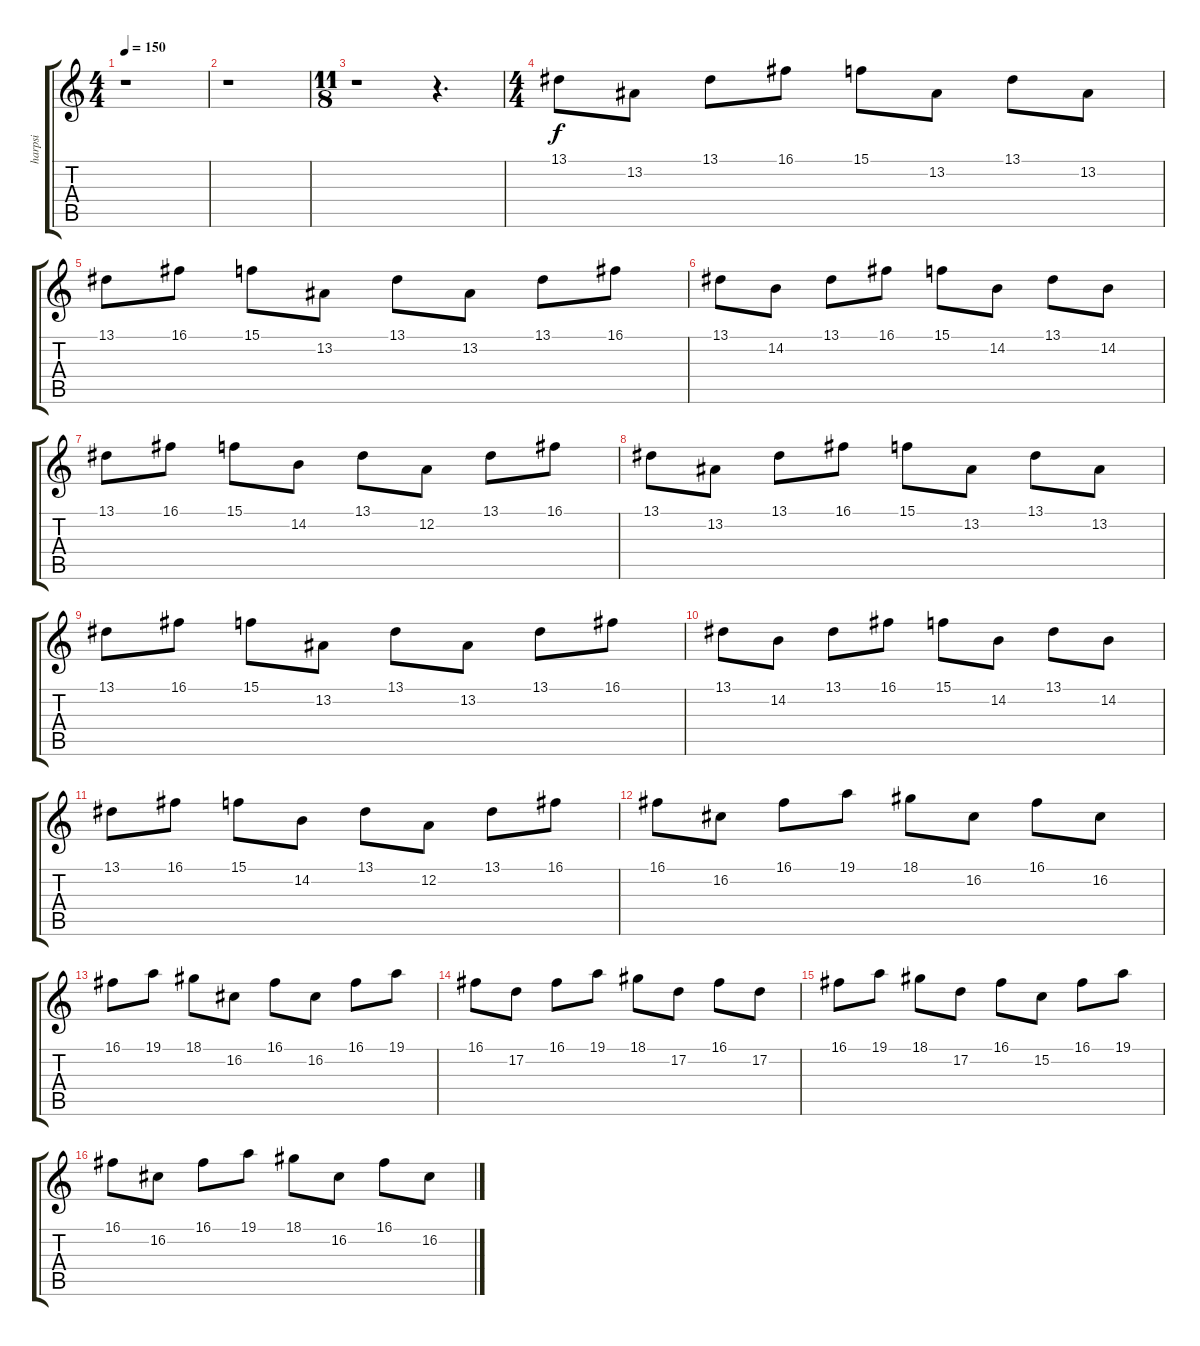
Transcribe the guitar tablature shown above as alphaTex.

\track ("harpsi" "harpsi") {instrument harpsichord}
\staff {score tabs}
\tuning (D4 A3 F3 C3 G2 D2) {hide}
\ts (4 4)
\tempo 150
\clef g2
\ks c
r.1{dy f} |
r.1 |
\ts (11 8)
r.1 r.4{d} |
\ts (4 4)
13.1.8 13.2.8 13.1.8 16.1.8 15.1.8 13.2.8 13.1.8 13.2.8 |
13.1.8 16.1.8 15.1.8 13.2.8 13.1.8 13.2.8 13.1.8 16.1.8 |
13.1.8 14.2.8 13.1.8 16.1.8 15.1.8 14.2.8 13.1.8 14.2.8 |
13.1.8 16.1.8 15.1.8 14.2.8 13.1.8 12.2.8 13.1.8 16.1.8 |
13.1.8 13.2.8 13.1.8 16.1.8 15.1.8 13.2.8 13.1.8 13.2.8 |
13.1.8 16.1.8 15.1.8 13.2.8 13.1.8 13.2.8 13.1.8 16.1.8 |
13.1.8 14.2.8 13.1.8 16.1.8 15.1.8 14.2.8 13.1.8 14.2.8 |
13.1.8 16.1.8 15.1.8 14.2.8 13.1.8 12.2.8 13.1.8 16.1.8 |
16.1.8 16.2.8 16.1.8 19.1.8 18.1.8 16.2.8 16.1.8 16.2.8 |
16.1.8 19.1.8 18.1.8 16.2.8 16.1.8 16.2.8 16.1.8 19.1.8 |
16.1.8 17.2.8 16.1.8 19.1.8 18.1.8 17.2.8 16.1.8 17.2.8 |
16.1.8 19.1.8 18.1.8 17.2.8 16.1.8 15.2.8 16.1.8 19.1.8 |
16.1.8 16.2.8 16.1.8 19.1.8 18.1.8 16.2.8 16.1.8 16.2.8
